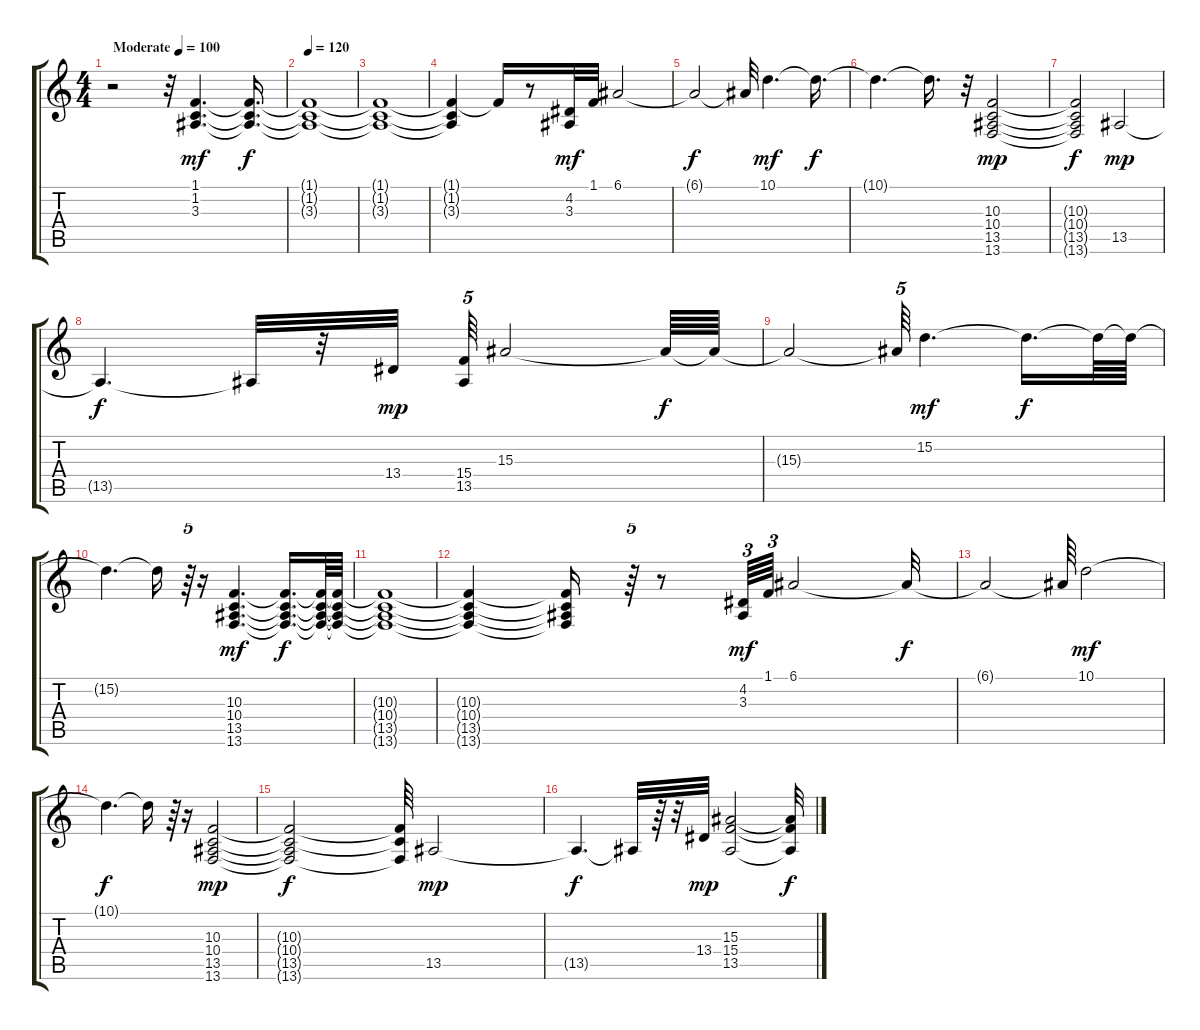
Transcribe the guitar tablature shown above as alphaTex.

\track "" {instrument pad2warm}
\staff {score tabs}
\tuning (E4 B3 G3 D3 A2 E2) {hide}
\ts (4 4)
\tempo (100 "Moderate")
\clef g2
\ks c
r.2{dy mf instrument pad2warm} r.32 (1.1 1.2 3.3).4{d} (1.1{t} 1.2{t} 3.3{t}).16{d dy f} |
\tempo 120
(1.1{t} 1.2{t} 3.3{t}).1 |
(1.1{t} 1.2{t} 3.3{t}).1 |
(1.1{t} 1.2{t} 3.3{t}).4 1.1{t}.16 r.8 (4.2 3.3).32{dy mf} 1.1.32 6.1.2 |
6.1{t}.2{dy f} 6.1{t}.32 10.1.4{d dy mf} 10.1{t}.16{d dy f} |
10.1{t}.4{d} 10.1{t}.16{d} r.32 (10.3 10.4 13.5 13.6).2{dy mp} |
(10.3{t} 10.4{t} 13.5{t} 13.6{t}).2{dy f} 13.5.2{dy mp} |
13.5{t}.4{d dy f} 13.5{t}.32 r.32 13.4.32{dy mp} (15.4 13.5).64{tu (5 4)} 15.3.2 15.3{t}.64{dy f} 15.3{t}.64 |
15.3{t}.2 15.3{t}.64{tu (5 4)} 15.2.4{d dy mf} 15.2{t}.16{d dy f} 15.2{t}.64 15.2{t}.64 |
15.2{t}.4{d} 15.2{t}.16 r.64{tu (5 4)} r.16 (10.3 10.4 13.5 13.6).4{d dy mf} (10.3{t} 10.4{t} 13.5{t} 13.6{t}).16{d dy f} (10.3{t} 10.4{t} 13.5{t} 13.6{t}).64 (10.3{t} 10.4{t} 13.5{t} 13.6{t}).64 |
(10.3{t} 10.4{t} 13.5{t} 13.6{t}).1 |
(10.3{t} 10.4{t} 13.5{t} 13.6{t}).4 (10.3{t} 10.4{t} 13.5{t} 13.6{t}).16 r.64{tu (5 4)} r.8 (4.2 3.3).64{tu (3 2) dy mf} 1.1.64{tu (3 2)} 6.1.2 6.1{t}.32{dy f} |
6.1{t}.2 6.1{t}.64 10.1.2{dy mf} |
10.1{t}.4{d dy f} 10.1{t}.16 r.64 r.16 (10.3 10.4 13.5 13.6).2{dy mp} |
(10.3{t} 10.4{t} 13.5{t} 13.6{t}).2{dy f} (10.3{t} 10.4{t} 13.6{t}).64 13.5.2{dy mp} |
13.5{t}.4{d dy f} 13.5{t}.32 r.64 r.32 13.4.32{dy mp} (15.3 15.4 13.5).2 (15.3{t} 15.4{t} 13.5{t}).32{dy f}
